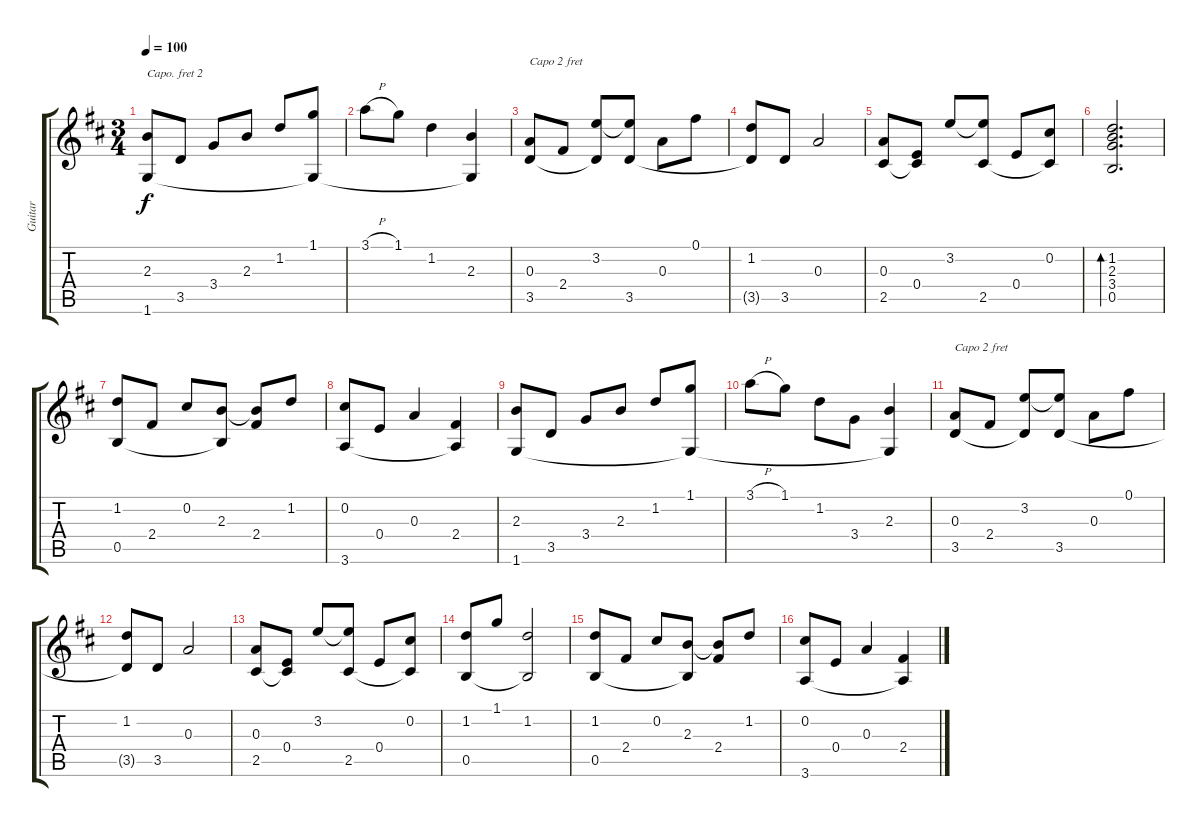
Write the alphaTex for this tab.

\track ("Guitar" "Guitar") {instrument acousticguitarnylon}
\staff {score tabs}
\capo 2
\tuning (E4 B3 G3 D3 A2 E2) {hide}
\ts (3 4)
\tempo 100
\clef g2
\ks d
(2.3 1.6).8{dy f} 3.5.8 3.4.8 2.3.8 1.2.8 (1.1 1.6{t}).8 |
3.1{h}.8 1.1.8 1.2.4 (2.3 1.6{t}).4 |
(0.3 3.5).8{txt "Capo 2 fret"} 2.4.8 (3.2 3.5{t}).8 (3.2{t} 3.5).8 0.3.8 0.1.8 |
(1.2 3.5{t}).8 3.5.8 0.3.2 |
(0.3 2.5).8 (0.4 2.5{t}).8 3.2.8 (3.2{t} 2.5).8 0.4.8 (0.2 2.5{t}).8 |
(1.2 2.3 3.4 0.5).2{d bd 240} |
(1.2 0.5).8 2.4.8 0.2.8 (2.3 0.5{t}).8 (2.3{t} 2.4).8 1.2.8 |
(0.2 3.6).8 0.4.8 0.3.4 (2.4 3.6{t}).4 |
(2.3 1.6).8 3.5.8 3.4.8 2.3.8 1.2.8 (1.1 1.6{t}).8 |
3.1{h}.8 1.1.8 1.2.8 3.4.8 (2.3 1.6{t}).4 |
(0.3 3.5).8{txt "Capo 2 fret"} 2.4.8 (3.2 3.5{t}).8 (3.2{t} 3.5).8 0.3.8 0.1.8 |
(1.2 3.5{t}).8 3.5.8 0.3.2 |
(0.3 2.5).8 (0.4 2.5{t}).8 3.2.8 (3.2{t} 2.5).8 0.4.8 (0.2 2.5{t}).8 |
(1.2 0.5).8 1.1.8 (1.2 0.5{t}).2 |
(1.2 0.5).8 2.4.8 0.2.8 (2.3 0.5{t}).8 (2.3{t} 2.4).8 1.2.8 |
(0.2 3.6).8 0.4.8 0.3.4 (2.4 3.6{t}).4
